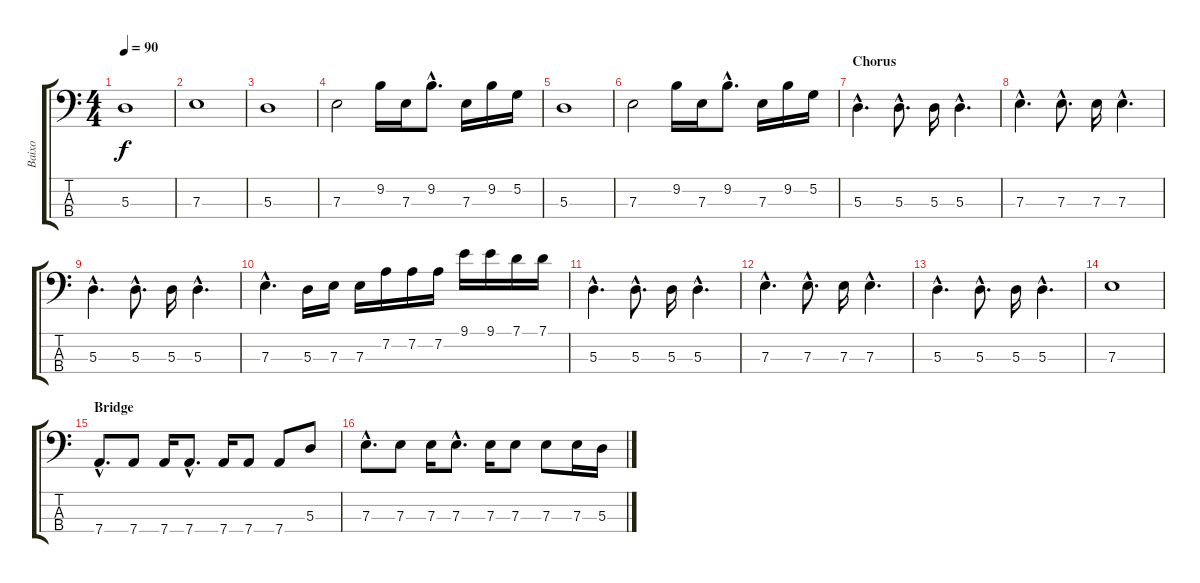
\track ("Baixo" "Baixo") {instrument electricbassfinger}
\staff {score tabs}
\tuning (G2 D2 A1 D1) {hide}
\ts (4 4)
\tempo 90
\clef f4
\ks c
5.3.1{dy f} |
7.3.1 |
5.3.1 |
7.3.2 9.2.16 7.3.16 9.2{hac}.8{d} 7.3.16 9.2.16 5.2.16 |
5.3.1 |
7.3.2 9.2.16 7.3.16 9.2{hac}.8{d} 7.3.16 9.2.16 5.2.16 |
\section ("" "Chorus")
5.3{hac}.4{d} 5.3{hac}.8{d} 5.3.16 5.3{hac}.4{d} |
7.3{hac}.4{d} 7.3{hac}.8{d} 7.3.16 7.3{hac}.4{d} |
5.3{hac}.4{d} 5.3{hac}.8{d} 5.3.16 5.3{hac}.4{d} |
7.3{hac}.4{d} 5.3.16 7.3.16 7.3.16 7.2.16 7.2.16 7.2.16 9.1.16 9.1.16 7.1.16 7.1.16 |
5.3{hac}.4{d} 5.3{hac}.8{d} 5.3.16 5.3{hac}.4{d} |
7.3{hac}.4{d} 7.3{hac}.8{d} 7.3.16 7.3{hac}.4{d} |
5.3{hac}.4{d} 5.3{hac}.8{d} 5.3.16 5.3{hac}.4{d} |
7.3.1 |
\section ("" "Bridge")
7.4{hac}.8{d} 7.4.8 7.4.16 7.4{hac}.8{d} 7.4.16 7.4.8 7.4.8 5.3.8 |
7.3{hac}.8{d} 7.3.8 7.3.16 7.3{hac}.8{d} 7.3.16 7.3.8 7.3.8 7.3.16 5.3.16
